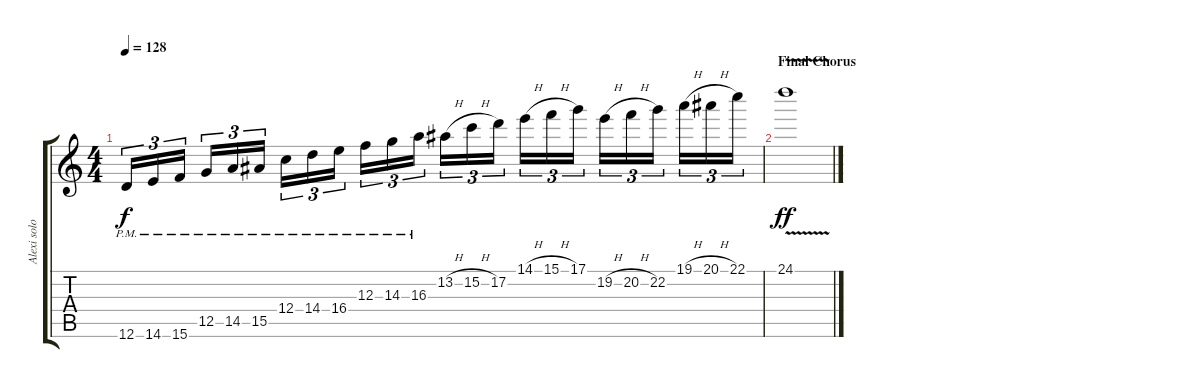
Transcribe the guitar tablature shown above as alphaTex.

\track ("Alexi solo" "Alexi solo") {instrument distortionguitar}
\staff {score tabs}
\tuning (D4 A3 F3 C3 G2 D2) {hide}
\ts (4 4)
\tempo 128
\clef g2
\ks c
12.6{pm}.16{tu (3 2) dy f} 14.6{pm}.16{tu (3 2)} 15.6{pm}.16{tu (3 2)} 12.5{pm}.16{tu (3 2)} 14.5{pm}.16{tu (3 2)} 15.5{pm}.16{tu (3 2)} 12.4{pm}.16{tu (3 2)} 14.4{pm}.16{tu (3 2)} 16.4{pm}.16{tu (3 2)} 12.3{pm}.16{tu (3 2)} 14.3{pm}.16{tu (3 2)} 16.3{pm}.16{tu (3 2)} 13.2{h}.16{tu (3 2)} 15.2{h}.16{tu (3 2)} 17.2.16{tu (3 2)} 14.1{h}.16{tu (3 2)} 15.1{h}.16{tu (3 2)} 17.1.16{tu (3 2)} 19.2{h}.16{tu (3 2)} 20.2{h}.16{tu (3 2)} 22.2.16{tu (3 2)} 19.1{h}.16{tu (3 2)} 20.1{h}.16{tu (3 2)} 22.1.16{tu (3 2)} |
\section ("" "Final Chorus")
24.1{v}.1{dy ff}
